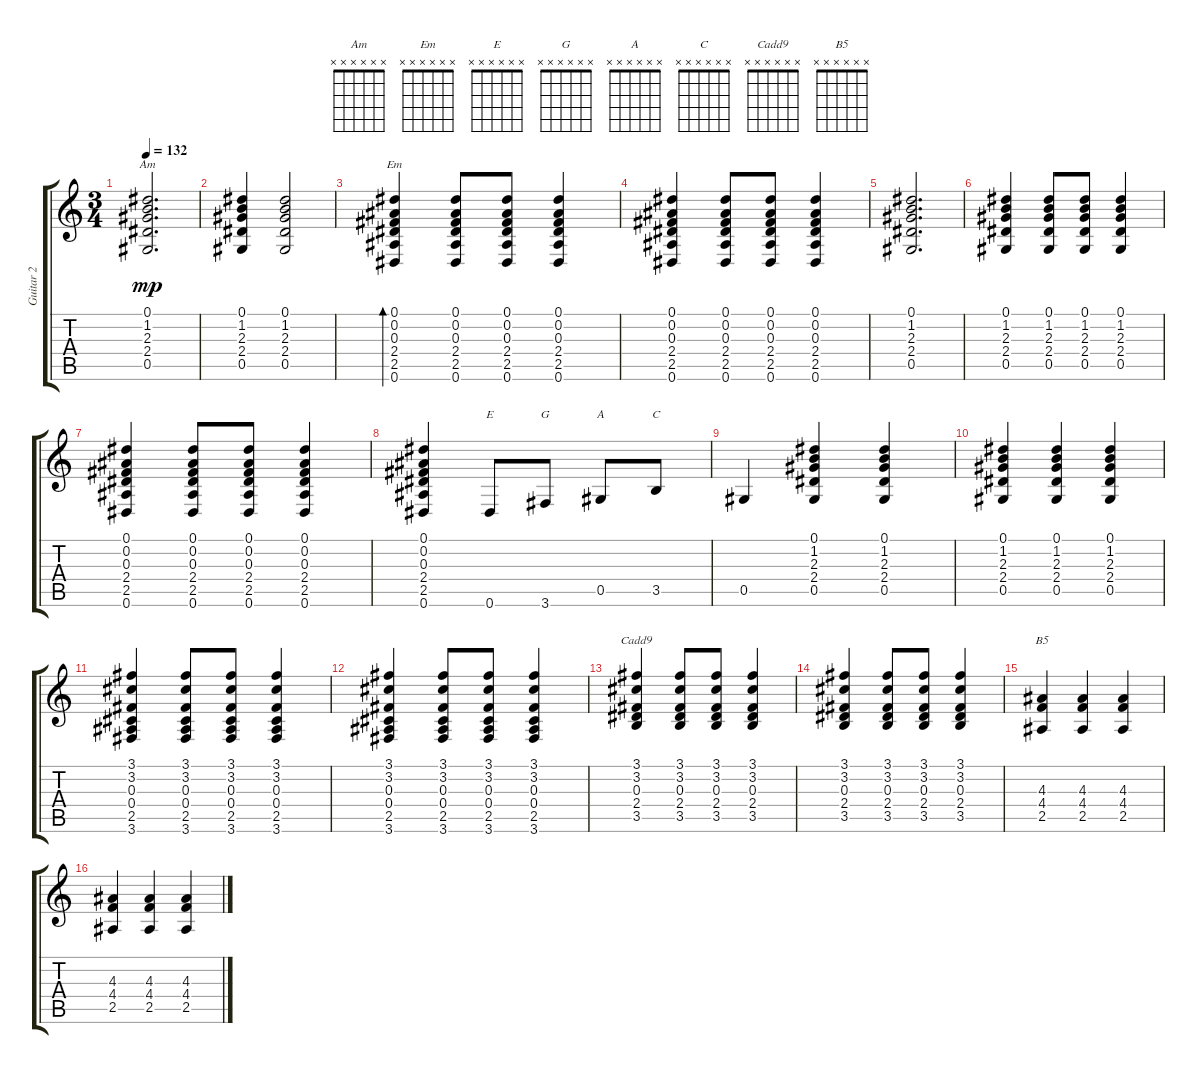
\track ("Guitar 2" "Guitar 2") {instrument electricguitarclean}
\staff {score tabs}
\tuning (Eb4 Bb3 Gb3 Db3 Ab2 Eb2) {hide}
\chord ("Am" x x x x x x)
\chord ("Em" x x x x x x)
\chord ("E" x x x x x x)
\chord ("G" x x x x x x)
\chord ("A" x x x x x x)
\chord ("C" x x x x x x)
\chord ("Cadd9" x x x x x x)
\chord ("B5" x x x x x x)
\ts (3 4)
\tempo 132
\clef g2
\ks c
(0.1 1.2 2.3 2.4 0.5).2{d ch "Am" dy mp} |
(0.1 1.2 2.3 2.4 0.5).4 (0.1 1.2 2.3 2.4 0.5).2 |
(0.1 0.2 0.3 2.4 2.5 0.6).4{bd 120 ch "Em"} (0.1 0.2 0.3 2.4 2.5 0.6).8 (0.1 0.2 0.3 2.4 2.5 0.6).8 (0.1 0.2 0.3 2.4 2.5 0.6).4 |
(0.1 0.2 0.3 2.4 2.5 0.6).4 (0.1 0.2 0.3 2.4 2.5 0.6).8 (0.1 0.2 0.3 2.4 2.5 0.6).8 (0.1 0.2 0.3 2.4 2.5 0.6).4 |
(0.1 1.2 2.3 2.4 0.5).2{d} |
(0.1 1.2 2.3 2.4 0.5).4 (0.1 1.2 2.3 2.4 0.5).8 (0.1 1.2 2.3 2.4 0.5).8 (0.1 1.2 2.3 2.4 0.5).4 |
(0.1 0.2 0.3 2.4 2.5 0.6).4 (0.1 0.2 0.3 2.4 2.5 0.6).8 (0.1 0.2 0.3 2.4 2.5 0.6).8 (0.1 0.2 0.3 2.4 2.5 0.6).4 |
(0.1 0.2 0.3 2.4 2.5 0.6).4 0.6.8{ch "E"} 3.6.8{ch "G"} 0.5.8{ch "A"} 3.5.8{ch "C"} |
0.5.4 (0.1 1.2 2.3 2.4 0.5).4 (0.1 1.2 2.3 2.4 0.5).4 |
(0.1 1.2 2.3 2.4 0.5).4 (0.1 1.2 2.3 2.4 0.5).4 (0.1 1.2 2.3 2.4 0.5).4 |
(3.1 3.2 0.3 0.4 2.5 3.6).4 (3.1 3.2 0.3 0.4 2.5 3.6).8 (3.1 3.2 0.3 0.4 2.5 3.6).8 (3.1 3.2 0.3 0.4 2.5 3.6).4 |
(3.1 3.2 0.3 0.4 2.5 3.6).4 (3.1 3.2 0.3 0.4 2.5 3.6).8 (3.1 3.2 0.3 0.4 2.5 3.6).8 (3.1 3.2 0.3 0.4 2.5 3.6).4 |
(3.1 3.2 0.3 2.4 3.5).4{ch "Cadd9"} (3.1 3.2 0.3 2.4 3.5).8 (3.1 3.2 0.3 2.4 3.5).8 (3.1 3.2 0.3 2.4 3.5).4 |
(3.1 3.2 0.3 2.4 3.5).4 (3.1 3.2 0.3 2.4 3.5).8 (3.1 3.2 0.3 2.4 3.5).8 (3.1 3.2 0.3 2.4 3.5).4 |
(4.3 4.4 2.5).4{ch "B5"} (4.3 4.4 2.5).4 (4.3 4.4 2.5).4 |
(4.3 4.4 2.5).4 (4.3 4.4 2.5).4 (4.3 4.4 2.5).4
